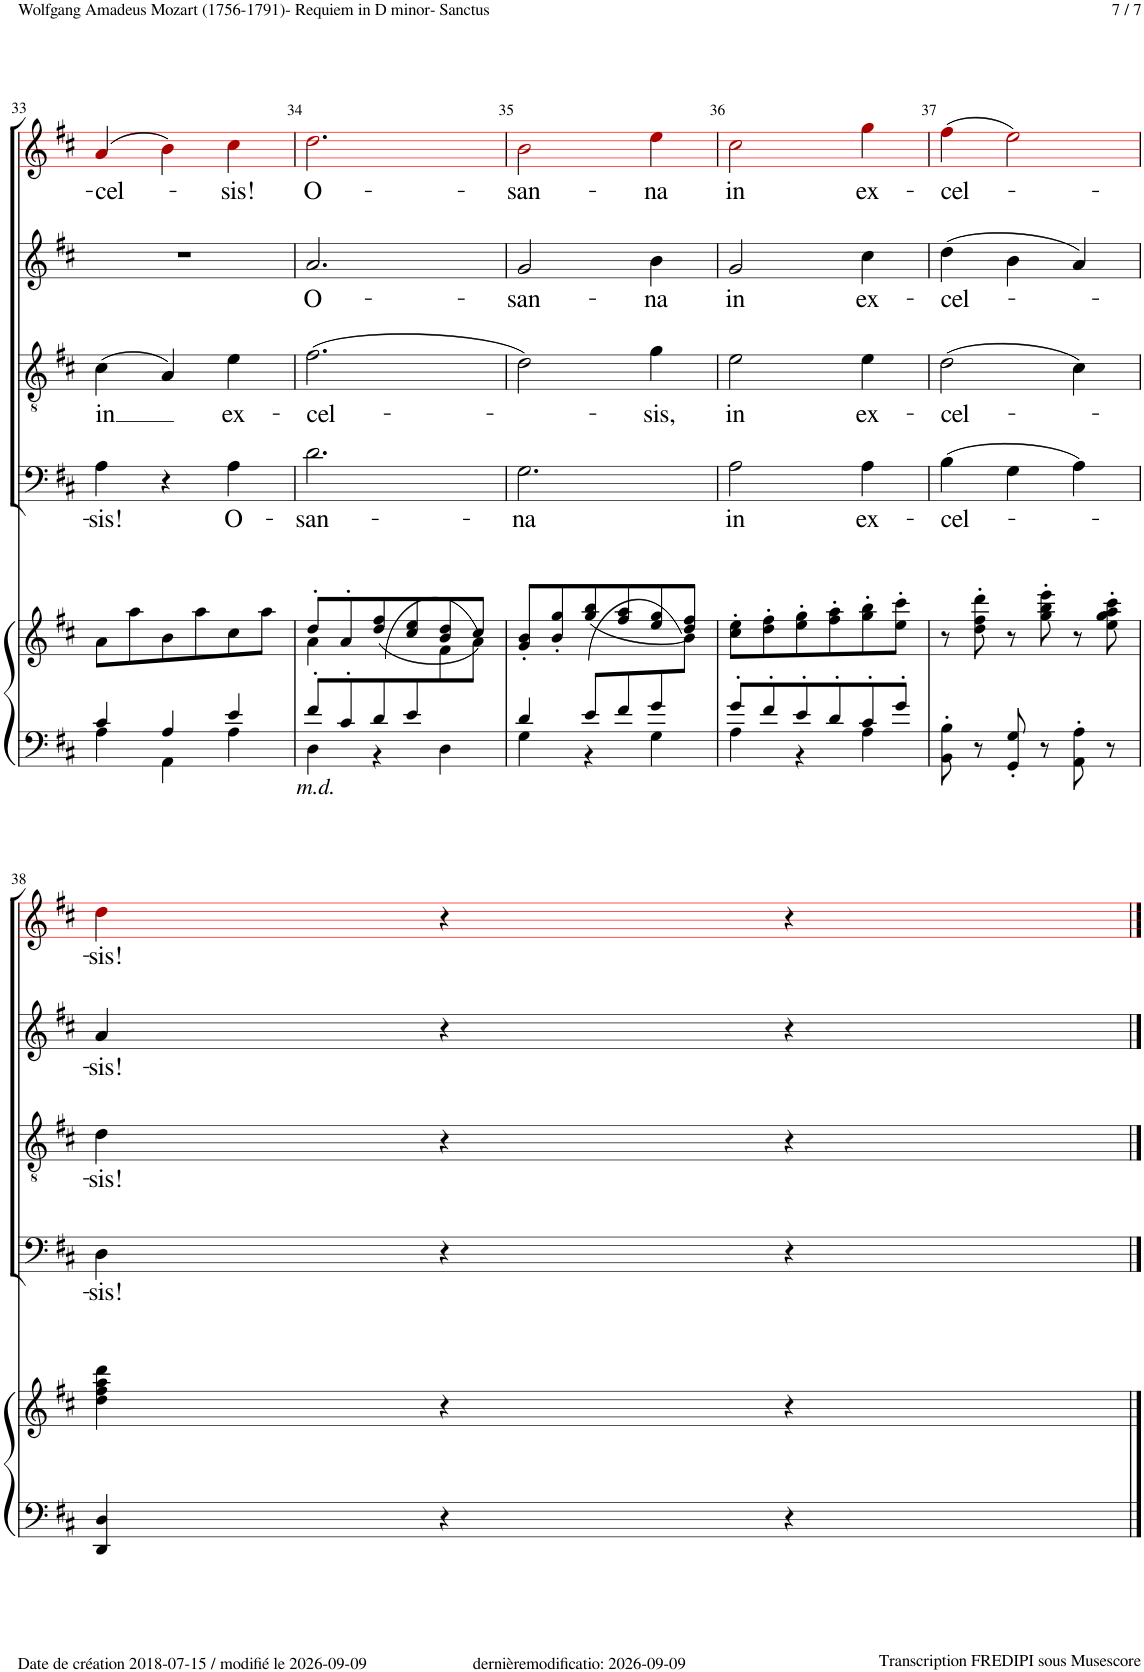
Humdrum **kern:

**kern	**kern	**kern	**text	**kern	**text	**kern	**text	**kern	**text
*part5	*part5	*part4	*part4	*part3	*part3	*part2	*part2	*part1	*part1
*staff6	*staff5	*staff4	*staff4	*staff3	*staff3	*staff2	*staff2	*staff1	*staff1
*I"Piano	*	*I"Bass	*	*I"Tenor	*	*I"Alto	*	*I"Soprano	*
*I'Pno	*	*	*	*	*	*	*	*	*
!!LO:PB:g=z
*clefF4	*clefG2	*clefF4	*	*clefGv2	*	*clefG2	*	*clefG2	*
*	*	*	*	*	*	*	*	*ITrd1c2	*
*k[f#c#]	*k[f#c#]	*k[f#c#]	*	*k[f#c#]	*	*k[f#c#]	*	*k[f#c#]	*
*M3/4	*M3/4	*M3/4	*	*M3/4	*	*M3/4	*	*M3/4	*
=33	=33	=33	=33	=33	=33	=33	=33	=33	=33
*^	*	*	*	*	*	*	*	*	*
!	!	!	!	!LO:LY:b	!	!LO:LY:b	!	!	!	!LO:LY:b
4c#/	4A\	8a\L	4A!\	-sis!	(4c#!\	in	2.r	.	(4a!i/	-cel-
.	.	8aa\	.	.	.	.	.	.	.	.
4A/	4AA\	8b\	4r	.	4A!/)	.	.	.	4b!i\)	.
.	.	8aa\	.	.	.	.	.	.	.	.
!	!	!	!	!LO:LY:b	!	!LO:LY:b	!	!	!	!LO:LY:b
4e/	4A\	8cc#\	4A!\	O-	4e!\	ex-	.	.	4cc#,!i\	-sis!
.	.	8aa\J	.	.	.	.	.	.	.	.
=34	=34	=34	=34	=34	=34	=34	=34	=34	=34	=34
*	*	*^	*	*	*	*	*	*	*	*
*	*	*	*^	*	*	*	*	*	*	*	*
!LO:TX:b:i:t=m.d.	!	!	!	!	!	!	!	!	!	!	!	!
!	!	!	!	!	!	!LO:LY:b	!	!LO:LY:b	!	!LO:LY:b	!	!LO:LY:b
8f#'/L	4D\	8dd'/L	4a\	2ryy	2.d!\	-san-	(2.f#!\	-cel-	2.a!/	O-	2.dd!i\	O-
8c#'/	.	8a'/	.	.	.	.	.	.	.	.	.	.
(8d/	4r	(8dd/ 8ff#/	2ryy	.	.	.	.	.	.	.	.	.
8e/	.	8cc#/ 8ee/	.	.	.	.	.	.	.	.	.	.
4ryy	4D\	8b/ 8dd/	.	8f#\	.	.	.	.	.	.	.	.
.	.	8cc#/J)	.	8a\J)	.	.	.	.	.	.	.	.
=35	=35	=35	=35	=35	=35	=35	=35	=35	=35	=35	=35	=35
!	!	!	!	!	!	!LO:LY:b	!	!	!	!LO:LY:b	!	!LO:LY:b
*	*	*	*v	*v	*	*	*	*	*	*	*	*
4d/	4G\	8g/' 8b/'L	8ryy	2.G!\	-na	2d!\)	.	2g!/	-san-	2b!i\	-san-
*	*	*v	*v	*	*	*	*	*	*	*	*
.	.	8b/' 8gg/'	.	.	.	.	.	.	.	.
(8e/L	4r	(8gg/ 8bb/	.	.	.	.	.	.	.	.
8f#/	.	8ff#/ 8aa/	.	.	.	.	.	.	.	.
!	!	!	!	!	!	!LO:LY:b	!	!LO:LY:b	!	!LO:LY:b
8g/	4G\	8ee/ 8gg/	.	.	4g,!\	-sis,	4b!\	-na	4ee!i\	-na
*	*	*^	*	*	*	*	*	*	*	*
8ryy	.	8dd/ 8ff#/J)	8b\J)	.	.	.	.	.	.	.	.
=36	=36	=36	=36	=36	=36	=36	=36	=36	=36	=36	=36
!	!	!	!	!	!LO:LY:b	!	!LO:LY:b	!	!LO:LY:b	!	!LO:LY:b
*	*	*v	*v	*	*	*	*	*	*	*	*
8g'>/L	4A\	8cc#\' 8ee\'L	2A!\	in	2e!\	in	2g!/	in	2cc#!i\	in
8f#'>/	.	8dd\' 8ff#\'	.	.	.	.	.	.	.	.
8e'>/	4r	8ee\' 8gg\'	.	.	.	.	.	.	.	.
8d'>/	.	8ff#\' 8aa\'	.	.	.	.	.	.	.	.
!	!	!	!	!LO:LY:b	!	!LO:LY:b	!	!LO:LY:b	!	!LO:LY:b
8c#'>/	4A\	8gg\' 8bb\'	4A!\	ex-	4e!\	ex-	4cc#!\	ex-	4gg!i\	ex-
8g'>/J	.	8ee\' 8ccc#\'J	.	.	.	.	.	.	.	.
*v	*v	*	*	*	*	*	*	*	*	*
=37	=37	=37	=37	=37	=37	=37	=37	=37	=37
!	!	!	!LO:LY:b	!	!LO:LY:b	!	!LO:LY:b	!	!LO:LY:b
8BB\' 8B\'	8r	(4B!\	-cel-	(2d!\	-cel-	(4dd!\	-cel-	(4ff#!i\	-cel-
8r	8dd\' 8ff#\' 8ddd\'	.	.	.	.	.	.	.	.
8GG/' 8G/'	8r	4G!\	.	.	.	4b!\	.	2ee!i\)	.
8r	8gg\' 8bb\' 8eee\'	.	.	.	.	.	.	.	.
8AA\' 8A\'	8r	4A!\)	.	4c#!\)	.	4a!/)	.	.	.
8r	8ee\' 8gg\' 8aa\' 8ccc#\'	.	.	.	.	.	.	.	.
!!LO:LB:g=z
=38	=38	=38	=38	=38	=38	=38	=38	=38	=38
!	!	!	!LO:LY:b	!	!LO:LY:b	!	!LO:LY:b	!	!LO:LY:b
4DD/ 4D/	4dd\ 4ff#\ 4aa\ 4ddd\	4D!\	-sis!	4d!\	-sis!	4a!/	-sis!	4dd!i\	-sis!
4r	4r	4r	.	4r	.	4r	.	4r	.
4r	4r	4r	.	4r	.	4r	.	4r	.
==	==	==	==	==	==	==	==	==	==
*-	*-	*-	*-	*-	*-	*-	*-	*-	*-
